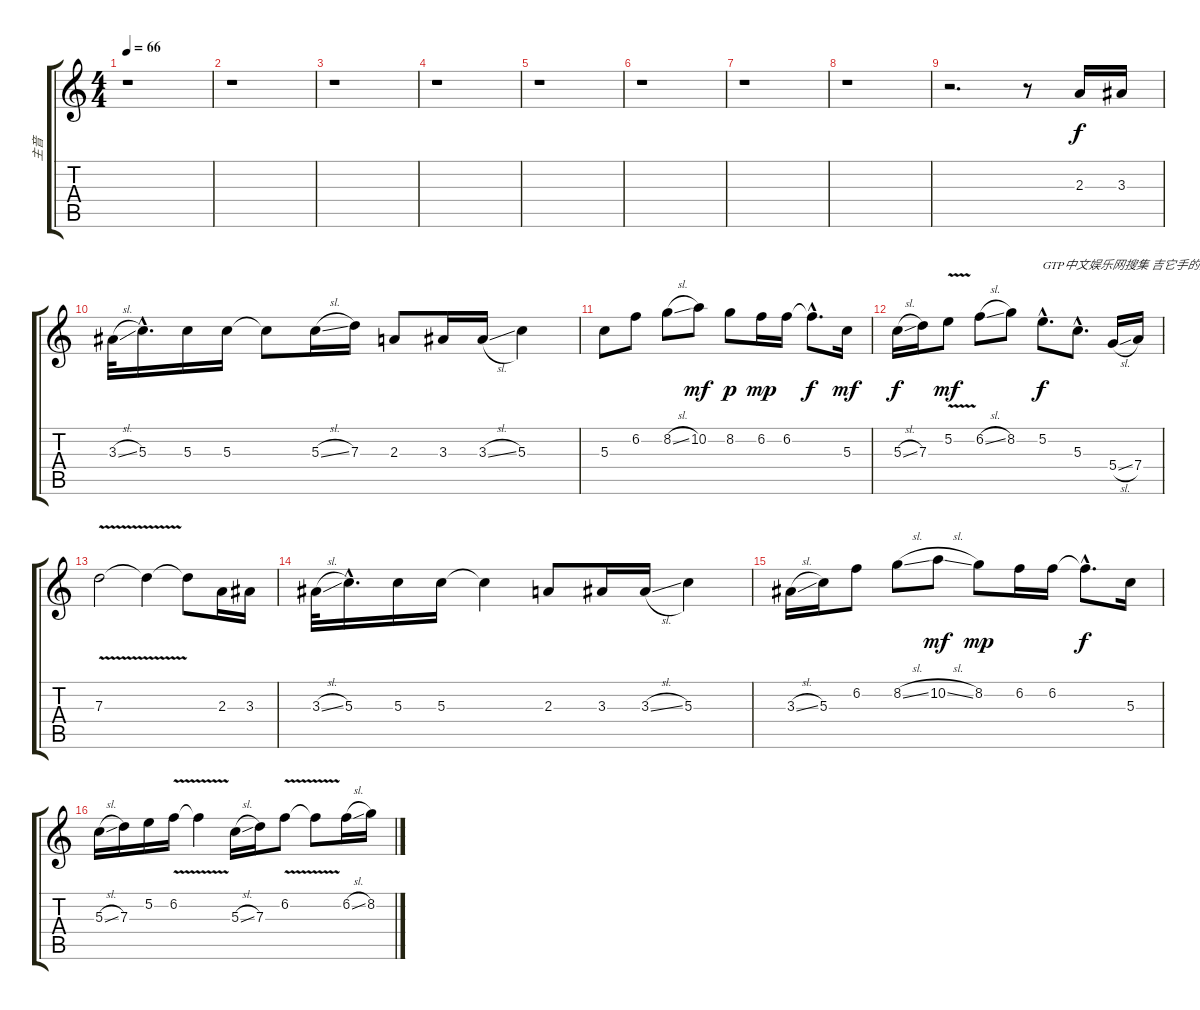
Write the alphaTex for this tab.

\track ("主音" "主音") {instrument distortionguitar}
\staff {score tabs}
\tuning (E4 B3 G3 D3 A2 E2) {hide}
\ts (4 4)
\tempo 66
\clef g2
\ks c
r.1{dy f instrument distortionguitar} |
r.1 |
r.1 |
r.1 |
r.1 |
r.1 |
r.1 |
r.1 |
r.2{d} r.8 2.3.16 3.3.16 |
3.3{sl}.32 5.3{hac}.16{d} 5.3.16 5.3.16 5.3{t}.8 5.3{sl}.16 7.3.16 2.3.8 3.3.16 3.3{sl}.16 5.3.4 |
5.3.8 6.2.8 8.2{sl}.8 10.2.8{dy mf} 8.2.8{dy p} 6.2.16{dy mp} 6.2.16 6.2{hac t}.8{d dy f} 5.3.16{dy mf} |
5.3{sl}.16{dy f} 7.3.16 5.2{v}.8{dy mf} 6.2{sl}.8 8.2.8 5.2{hac}.8{d txt "GTP中文娱乐网搜集 吉它手的好去处" dy f} 5.3{hac}.8{d} 5.4{sl}.16 7.4.16 |
7.3{v}.2 7.3{t}.4 7.3{t}.8 2.3.16 3.3.16 |
3.3{sl}.32 5.3{hac}.16{d} 5.3.16 5.3.16 5.3{t}.4 2.3.8 3.3.16 3.3{sl}.16 5.3.4 |
3.3{sl}.16 5.3.16 6.2.8 8.2{sl}.8 10.2{sl}.8{dy mf} 8.2.8{dy mp} 6.2.16 6.2.16 6.2{hac t}.8{d dy f} 5.3.16 |
5.3{sl}.16 7.3.16 5.2.16 6.2{v}.16 6.2{t}.4 5.3{sl}.16 7.3.16 6.2{v}.8 6.2{t}.8 6.2{sl}.16 8.2.16
